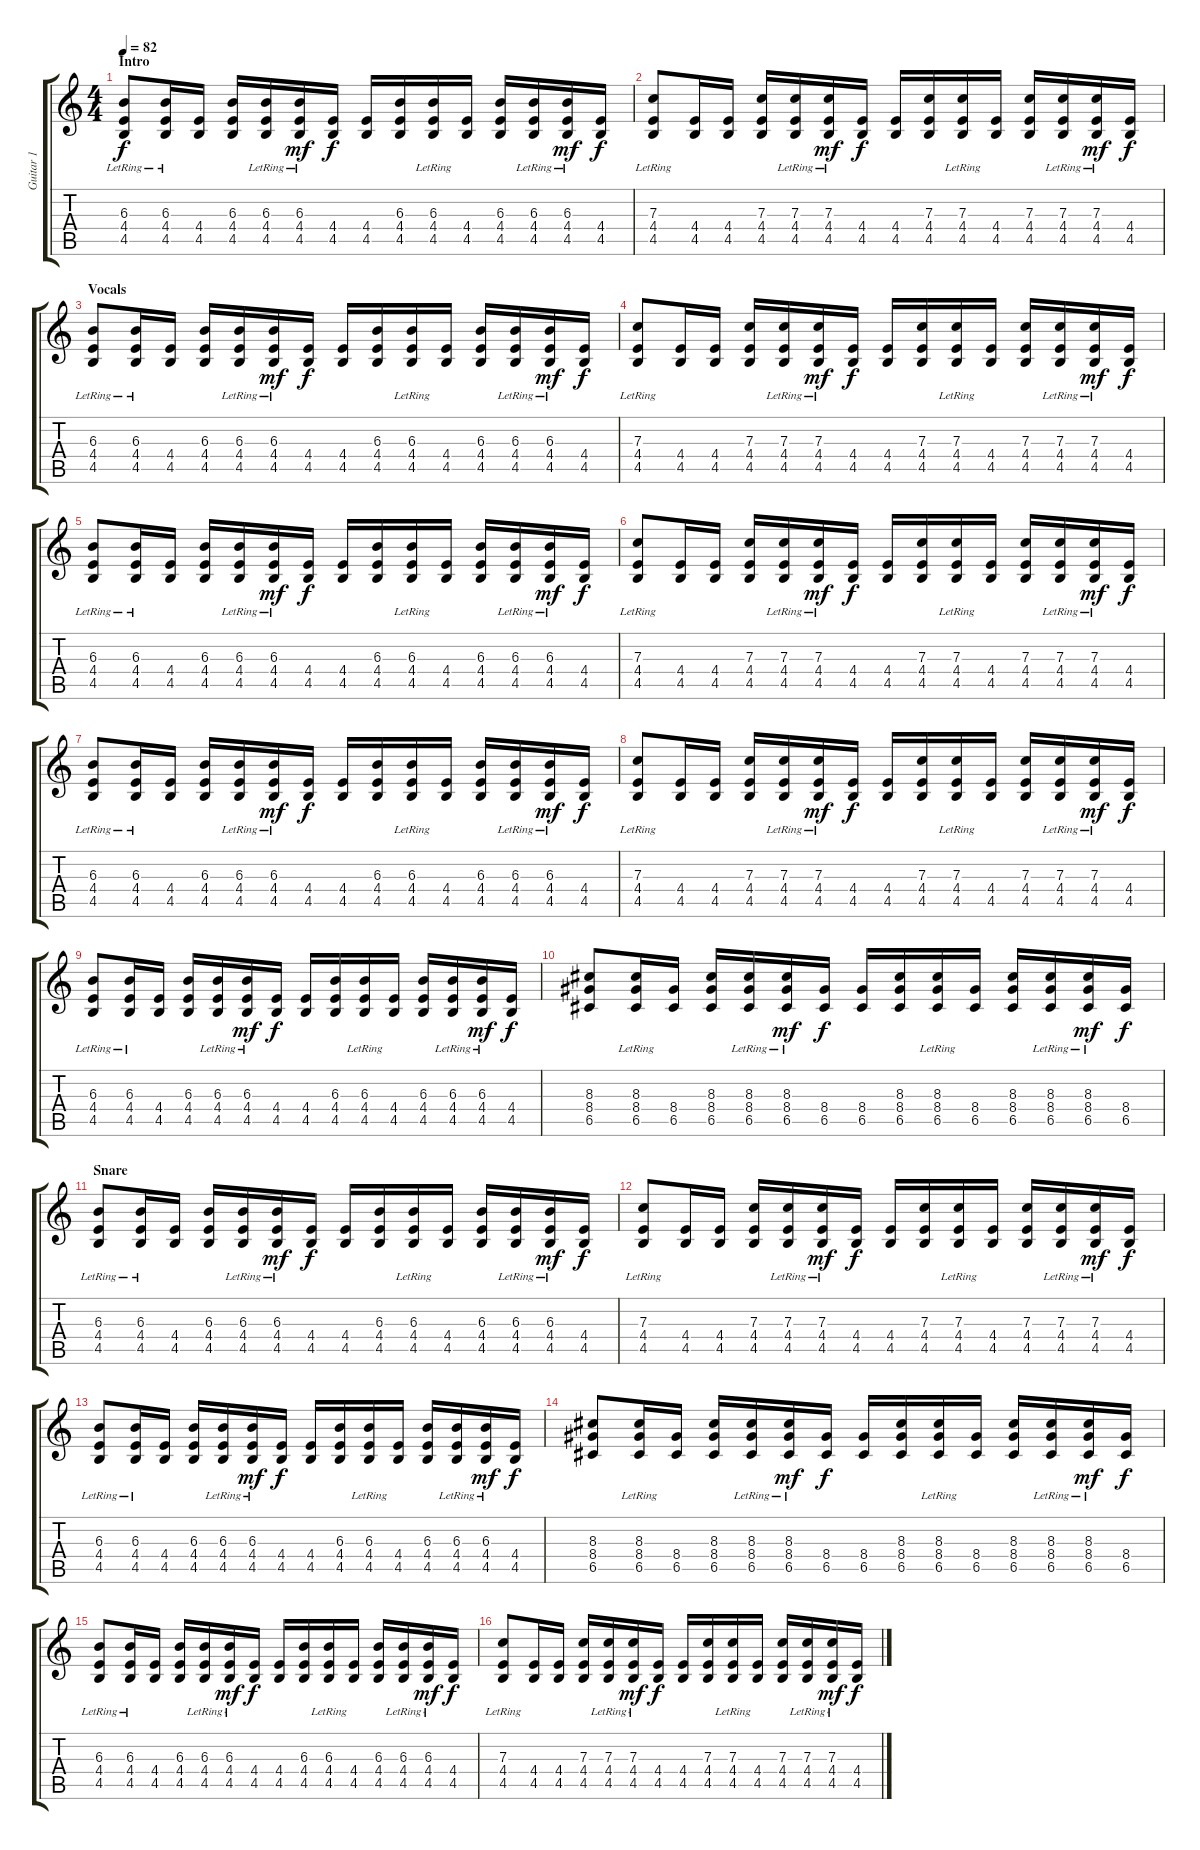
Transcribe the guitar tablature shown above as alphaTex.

\track ("Guitar 1" "Guitar 1") {instrument distortionguitar}
\staff {score tabs}
\tuning (D4 A3 F3 C3 G2 C2) {hide}
\ts (4 4)
\section ("" "Intro")
\tempo 82
\clef g2
\ks c
(6.3{lr} 4.4 4.5).8{dy f volume 8 instrument distortionguitar} (6.3{lr} 4.4 4.5).16 (4.4 4.5).16 (6.3 4.4 4.5).16 (6.3{lr} 4.4 4.5).16 (6.3{lr} 4.4 4.5).16{dy mf} (4.4 4.5).16{dy f} (4.4 4.5).16 (6.3 4.4 4.5).16 (6.3{lr} 4.4 4.5).16 (4.4 4.5).16 (6.3 4.4 4.5).16 (6.3{lr} 4.4 4.5).16 (6.3{lr} 4.4 4.5).16{dy mf} (4.4 4.5).16{dy f} |
(7.3{lr} 4.4 4.5).8 (4.4 4.5).16 (4.4 4.5).16 (7.3 4.4 4.5).16 (7.3{lr} 4.4 4.5).16 (7.3{lr} 4.4 4.5).16{dy mf} (4.4 4.5).16{dy f} (4.4 4.5).16 (7.3 4.4 4.5).16 (7.3{lr} 4.4 4.5).16 (4.4 4.5).16 (7.3 4.4 4.5).16 (7.3{lr} 4.4 4.5).16 (7.3{lr} 4.4 4.5).16{dy mf} (4.4 4.5).16{dy f} |
\section ("" "Vocals")
(6.3{lr} 4.4 4.5).8 (6.3{lr} 4.4 4.5).16 (4.4 4.5).16 (6.3 4.4 4.5).16 (6.3{lr} 4.4 4.5).16 (6.3{lr} 4.4 4.5).16{dy mf} (4.4 4.5).16{dy f} (4.4 4.5).16 (6.3 4.4 4.5).16 (6.3{lr} 4.4 4.5).16 (4.4 4.5).16 (6.3 4.4 4.5).16 (6.3{lr} 4.4 4.5).16 (6.3{lr} 4.4 4.5).16{dy mf} (4.4 4.5).16{dy f} |
(7.3{lr} 4.4 4.5).8 (4.4 4.5).16 (4.4 4.5).16 (7.3 4.4 4.5).16 (7.3{lr} 4.4 4.5).16 (7.3{lr} 4.4 4.5).16{dy mf} (4.4 4.5).16{dy f} (4.4 4.5).16 (7.3 4.4 4.5).16 (7.3{lr} 4.4 4.5).16 (4.4 4.5).16 (7.3 4.4 4.5).16 (7.3{lr} 4.4 4.5).16 (7.3{lr} 4.4 4.5).16{dy mf} (4.4 4.5).16{dy f} |
(6.3{lr} 4.4 4.5).8 (6.3{lr} 4.4 4.5).16 (4.4 4.5).16 (6.3 4.4 4.5).16 (6.3{lr} 4.4 4.5).16 (6.3{lr} 4.4 4.5).16{dy mf} (4.4 4.5).16{dy f} (4.4 4.5).16 (6.3 4.4 4.5).16 (6.3{lr} 4.4 4.5).16 (4.4 4.5).16 (6.3 4.4 4.5).16 (6.3{lr} 4.4 4.5).16 (6.3{lr} 4.4 4.5).16{dy mf} (4.4 4.5).16{dy f} |
(7.3{lr} 4.4 4.5).8 (4.4 4.5).16 (4.4 4.5).16 (7.3 4.4 4.5).16 (7.3{lr} 4.4 4.5).16 (7.3{lr} 4.4 4.5).16{dy mf} (4.4 4.5).16{dy f} (4.4 4.5).16 (7.3 4.4 4.5).16 (7.3{lr} 4.4 4.5).16 (4.4 4.5).16 (7.3 4.4 4.5).16 (7.3{lr} 4.4 4.5).16 (7.3{lr} 4.4 4.5).16{dy mf} (4.4 4.5).16{dy f} |
\section ("" "")
(6.3{lr} 4.4 4.5).8{volume 13} (6.3{lr} 4.4 4.5).16 (4.4 4.5).16 (6.3 4.4 4.5).16 (6.3{lr} 4.4 4.5).16 (6.3{lr} 4.4 4.5).16{dy mf} (4.4 4.5).16{dy f} (4.4 4.5).16 (6.3 4.4 4.5).16 (6.3{lr} 4.4 4.5).16 (4.4 4.5).16 (6.3 4.4 4.5).16 (6.3{lr} 4.4 4.5).16 (6.3{lr} 4.4 4.5).16{dy mf} (4.4 4.5).16{dy f} |
(7.3{lr} 4.4 4.5).8 (4.4 4.5).16 (4.4 4.5).16 (7.3 4.4 4.5).16 (7.3{lr} 4.4 4.5).16 (7.3{lr} 4.4 4.5).16{dy mf} (4.4 4.5).16{dy f} (4.4 4.5).16 (7.3 4.4 4.5).16 (7.3{lr} 4.4 4.5).16 (4.4 4.5).16 (7.3 4.4 4.5).16 (7.3{lr} 4.4 4.5).16 (7.3{lr} 4.4 4.5).16{dy mf} (4.4 4.5).16{dy f} |
(6.3{lr} 4.4 4.5).8 (6.3{lr} 4.4 4.5).16 (4.4 4.5).16 (6.3 4.4 4.5).16 (6.3{lr} 4.4 4.5).16 (6.3{lr} 4.4 4.5).16{dy mf} (4.4 4.5).16{dy f} (4.4 4.5).16 (6.3 4.4 4.5).16 (6.3{lr} 4.4 4.5).16 (4.4 4.5).16 (6.3 4.4 4.5).16 (6.3{lr} 4.4 4.5).16 (6.3{lr} 4.4 4.5).16{dy mf} (4.4 4.5).16{dy f} |
(8.3 8.4 6.5).8 (8.3{lr} 8.4 6.5).16 (8.4 6.5).16 (8.3 8.4 6.5).16 (8.3{lr} 8.4 6.5).16 (8.3{lr} 8.4 6.5).16{dy mf} (8.4 6.5).16{dy f} (8.4 6.5).16 (8.3 8.4 6.5).16 (8.3{lr} 8.4 6.5).16 (8.4 6.5).16 (8.3 8.4 6.5).16 (8.3{lr} 8.4 6.5).16 (8.3{lr} 8.4 6.5).16{dy mf} (8.4 6.5).16{dy f} |
\section ("" "Snare")
(6.3{lr} 4.4 4.5).8{volume 13} (6.3{lr} 4.4 4.5).16 (4.4 4.5).16 (6.3 4.4 4.5).16 (6.3{lr} 4.4 4.5).16 (6.3{lr} 4.4 4.5).16{dy mf} (4.4 4.5).16{dy f} (4.4 4.5).16 (6.3 4.4 4.5).16 (6.3{lr} 4.4 4.5).16 (4.4 4.5).16 (6.3 4.4 4.5).16 (6.3{lr} 4.4 4.5).16 (6.3{lr} 4.4 4.5).16{dy mf} (4.4 4.5).16{dy f} |
(7.3{lr} 4.4 4.5).8 (4.4 4.5).16 (4.4 4.5).16 (7.3 4.4 4.5).16 (7.3{lr} 4.4 4.5).16 (7.3{lr} 4.4 4.5).16{dy mf} (4.4 4.5).16{dy f} (4.4 4.5).16 (7.3 4.4 4.5).16 (7.3{lr} 4.4 4.5).16 (4.4 4.5).16 (7.3 4.4 4.5).16 (7.3{lr} 4.4 4.5).16 (7.3{lr} 4.4 4.5).16{dy mf} (4.4 4.5).16{dy f} |
(6.3{lr} 4.4 4.5).8 (6.3{lr} 4.4 4.5).16 (4.4 4.5).16 (6.3 4.4 4.5).16 (6.3{lr} 4.4 4.5).16 (6.3{lr} 4.4 4.5).16{dy mf} (4.4 4.5).16{dy f} (4.4 4.5).16 (6.3 4.4 4.5).16 (6.3{lr} 4.4 4.5).16 (4.4 4.5).16 (6.3 4.4 4.5).16 (6.3{lr} 4.4 4.5).16 (6.3{lr} 4.4 4.5).16{dy mf} (4.4 4.5).16{dy f} |
(8.3 8.4 6.5).8 (8.3{lr} 8.4 6.5).16 (8.4 6.5).16 (8.3 8.4 6.5).16 (8.3{lr} 8.4 6.5).16 (8.3{lr} 8.4 6.5).16{dy mf} (8.4 6.5).16{dy f} (8.4 6.5).16 (8.3 8.4 6.5).16 (8.3{lr} 8.4 6.5).16 (8.4 6.5).16 (8.3 8.4 6.5).16 (8.3{lr} 8.4 6.5).16 (8.3{lr} 8.4 6.5).16{dy mf} (8.4 6.5).16{dy f} |
(6.3{lr} 4.4 4.5).8{volume 13} (6.3{lr} 4.4 4.5).16 (4.4 4.5).16 (6.3 4.4 4.5).16 (6.3{lr} 4.4 4.5).16 (6.3{lr} 4.4 4.5).16{dy mf} (4.4 4.5).16{dy f} (4.4 4.5).16 (6.3 4.4 4.5).16 (6.3{lr} 4.4 4.5).16 (4.4 4.5).16 (6.3 4.4 4.5).16 (6.3{lr} 4.4 4.5).16 (6.3{lr} 4.4 4.5).16{dy mf} (4.4 4.5).16{dy f} |
(7.3{lr} 4.4 4.5).8 (4.4 4.5).16 (4.4 4.5).16 (7.3 4.4 4.5).16 (7.3{lr} 4.4 4.5).16 (7.3{lr} 4.4 4.5).16{dy mf} (4.4 4.5).16{dy f} (4.4 4.5).16 (7.3 4.4 4.5).16 (7.3{lr} 4.4 4.5).16 (4.4 4.5).16 (7.3 4.4 4.5).16 (7.3{lr} 4.4 4.5).16 (7.3{lr} 4.4 4.5).16{dy mf} (4.4 4.5).16{dy f}
